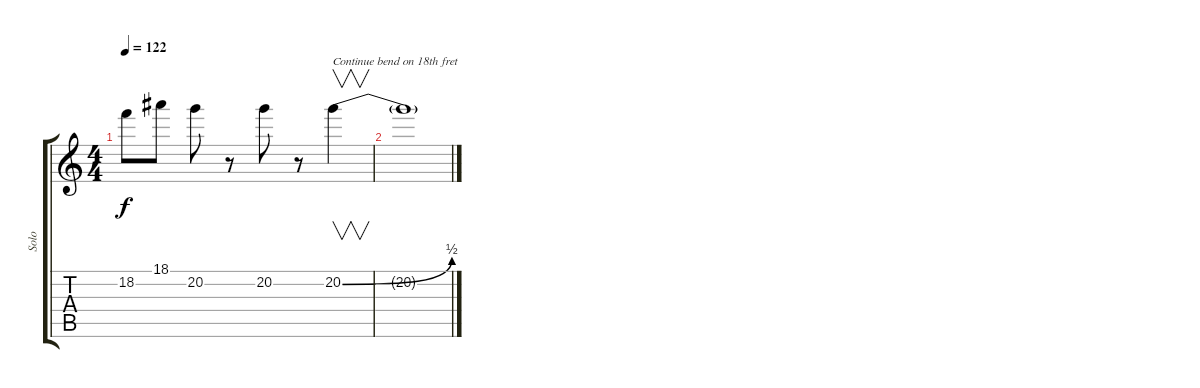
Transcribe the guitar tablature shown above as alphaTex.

\track ("Solo" "Solo") {instrument overdrivenguitar}
\staff {score tabs}
\tuning (E4 B3 G3 D3 A2 E2) {hide}
\ts (4 4)
\tempo 122
\clef g2
\ks c
18.2{t}.8{dy f} 18.1.8 20.2.8 r.8 20.2.8 r.8 20.2{be (bend 0 0 60 2)}.4{v txt "Continue bend on 18th fret"} |
20.2{t}.1
